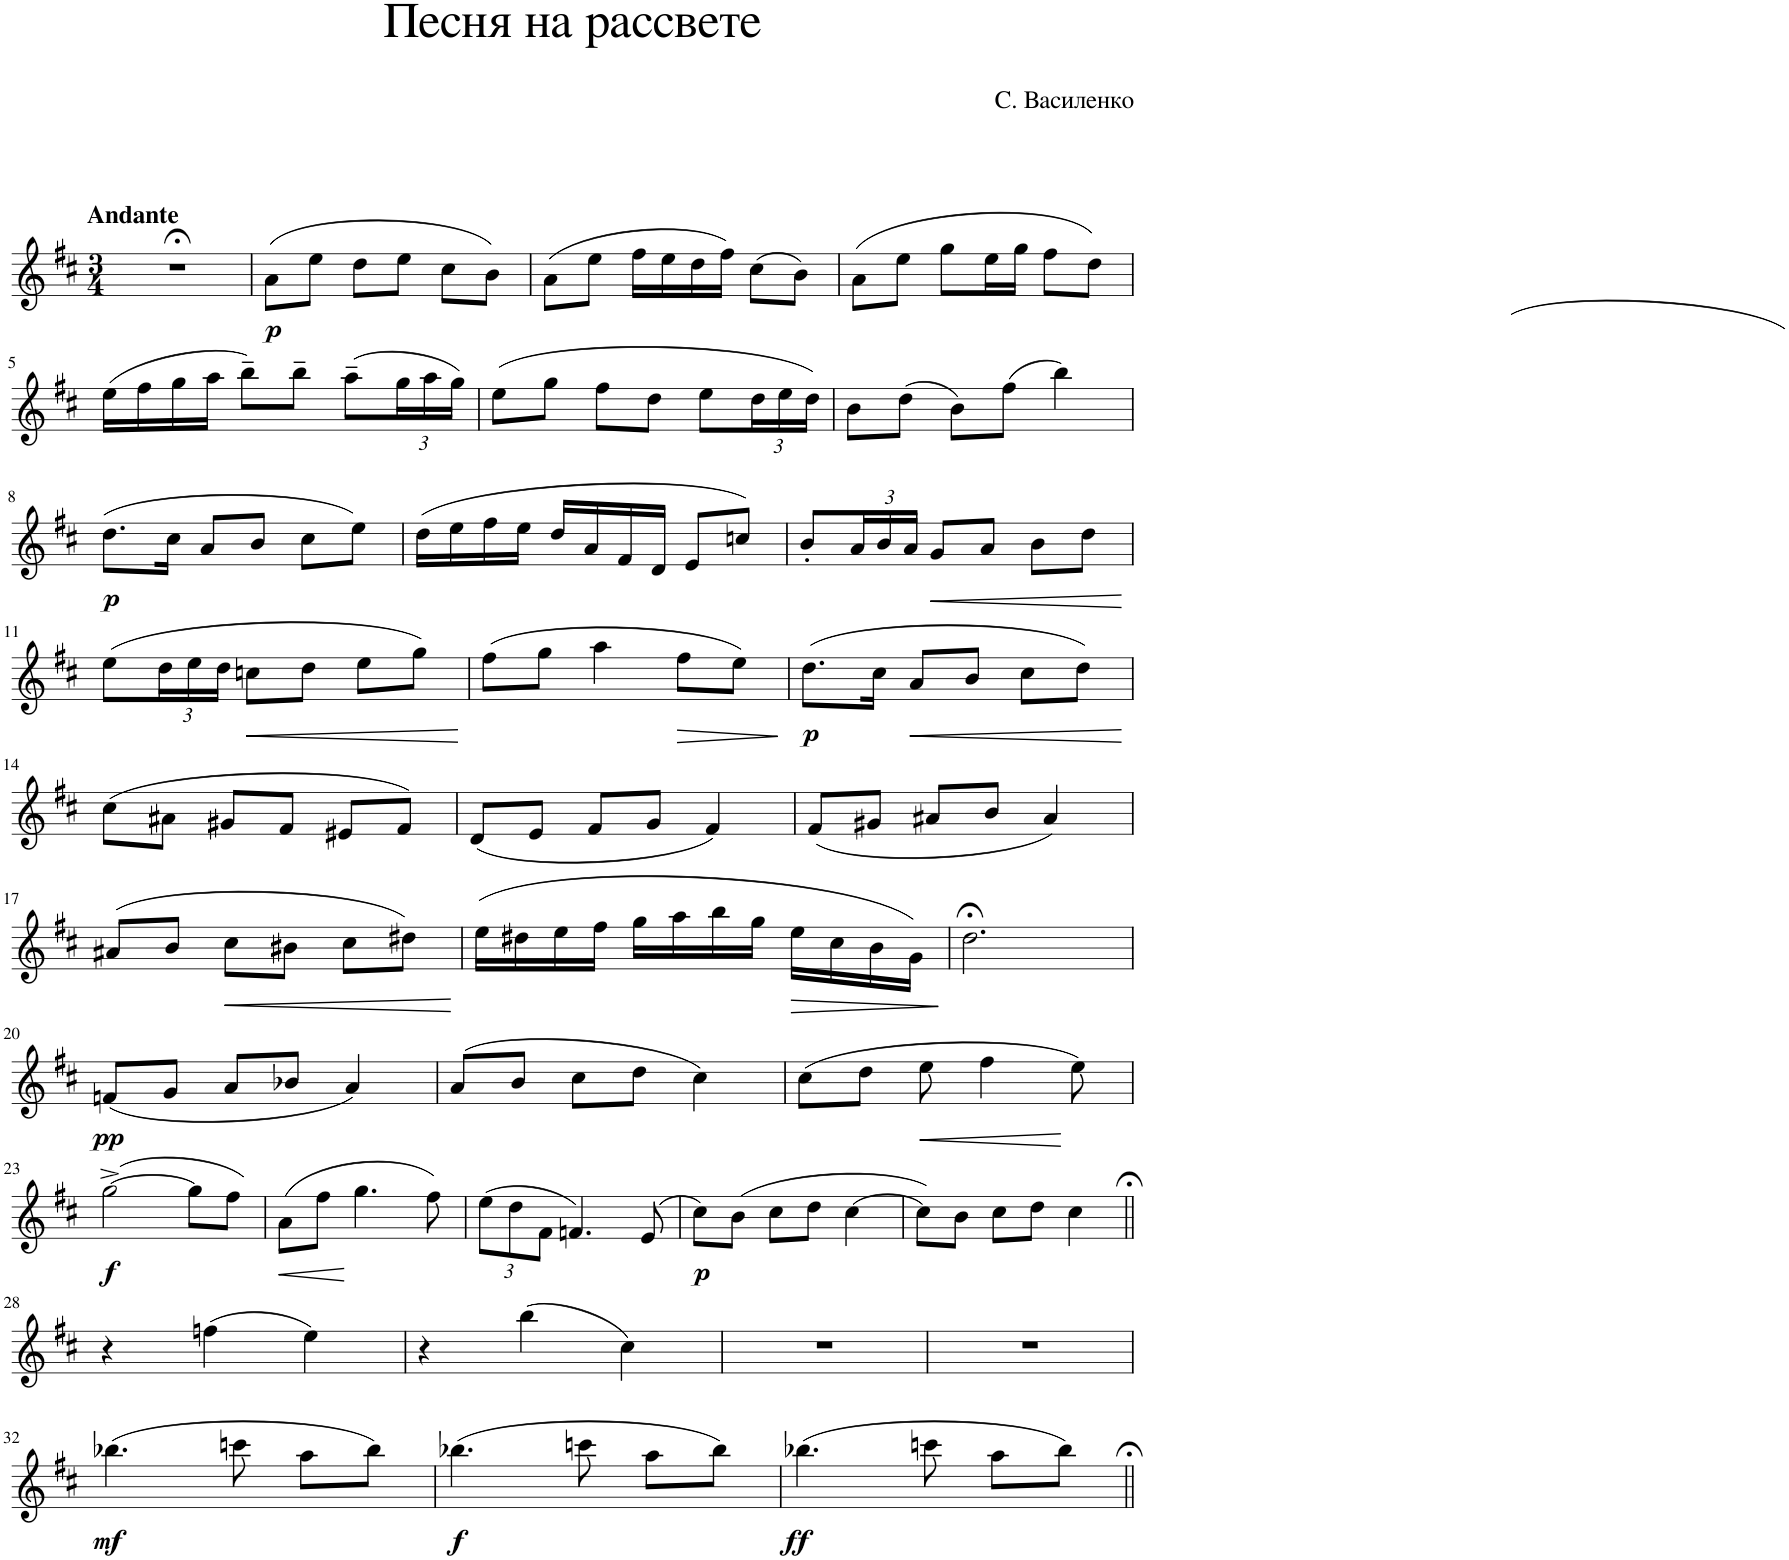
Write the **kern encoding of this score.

**kern	**dynam
*part1	*part1
*staff1	*staff1
*I"Piano	*
*I'Pno.	*
*clefG2	*
*k[f#c#]	*
*M3/4	*
=1	=1
!LO:TX:a:B:t=Andante	!
2.r;<	.
=2	=2
!	!LO:DY:b
(8a\L	p
8ee\J	.
8dd\L	.
8ee\J	.
8cc#\L	.
8b\J)	.
=3	=3
(8a\L	.
8ee\J	.
16ff#\LL	.
16ee\	.
16dd\	.
16ff#\JJ)	.
(8cc#\L	.
8b\J)	.
=4	=4
(8a\L	.
8ee\J	.
8gg\L	.
16ee\L	.
16gg\JJ	.
8ff#\L	.
8dd\J)	.
!!LO:LB:g=z
=5	=5
(16ee\LL	.
16ff#\	.
16gg\	.
16aa\JJ	.
8bb~\L)	.
8bb~\J	.
(8aa~\L	.
*Xbrackettup	*
24gg\L	.
24aa\	.
24gg\JJ)	.
=6	=6
(8ee\L	.
8gg\J	.
8ff#\L	.
8dd\J	.
8ee\L	.
24dd\L	.
24ee\	.
24dd\JJ)	.
=7	=7
8b\L	.
(8dd\J	.
8b\L)	.
(8ff#\J	.
4bb\)	.
!!LO:LB:g=z
=8	=8
!	!LO:DY:b
(8.dd\L	p
16cc#\Jk	.
8a/L	.
8b/J	.
8cc#\L	.
8ee\J)	.
=9	=9
(16dd\LL	.
16ee\	.
16ff#\	.
16ee\JJ	.
16dd/LL	.
16a/	.
16f#/	.
16d/JJ	.
8e/L	.
8ccn/J)	.
=10	=10
(8b'/L	.
24a/L	.
24b/	.
24a/JJ	.
!	!LO:HP:b
8g/L	<
8a/J	.
8b\L	.
8dd\J)	.
.	[
!!LO:LB:g=z
=11	=11
(8ee\L	.
24dd\L	.
24ee\	.
24dd\JJ	.
!	!LO:HP:b
8ccn\L	<
8dd\J	.
8ee\L	.
8gg\J)	.
.	[
=12	=12
(8ff#\L	.
8gg\J	.
4aa\	.
!	!LO:HP:b
8ff#\L	>
8ee\J)	.
.	]
=13	=13
!	!LO:DY:b
(8.dd\L	p
16cc#\Jk	.
!	!LO:HP:b
8a/L	<
8b/J	.
8cc#\L	.
8dd\J)	.
.	[
!!LO:LB:g=z
=14	=14
(8cc#\L	.
8a#X\J	.
8g#X/L	.
8f#/J	.
8e#X/L	.
8f#/J)	.
=15	=15
(8d/L	.
8e/J	.
8f#/L	.
8g/J	.
4f#/)	.
=16	=16
(8f#/L	.
8g#X/J	.
8a#X/L	.
8b/J	.
4a#/)	.
!!LO:LB:g=z
=17	=17
(8a#X/L	.
8b/J	.
!	!LO:HP:b
8cc#\L	<
8b#X\J	.
8cc#\L	.
8dd#X\J)	.
.	[
=18	=18
(16ee\LL	.
16dd#X\	.
16ee\	.
16ff#\JJ	.
16gg\LL	.
16aa\	.
16bb\	.
16gg\JJ	.
!	!LO:HP:b
16ee\LL	>
16cc#\	.
16b\	.
16g\JJ)	.
.	]
=19	=19
2.dd;<\	.
!!LO:LB:g=z
=20	=20
!	!LO:DY:b
(8fn/L	pp
8g/J	.
8a/L	.
8b-X/J	.
4a/)	.
=21	=21
(8a/L	.
8b/J	.
8cc#\L	.
8dd\J	.
4cc#\)	.
=22	=22
(8cc#\L	.
8dd\J	.
!	!LO:HP:b
8ee\	<
4ff#\	.
8ee\)	[
!!LO:LB:g=z
=23	=23
!	!LO:DY:b
([2gg^\	f
8gg\L]	.
8ff#\J)	.
=24	=24
!	!LO:HP:b
(8a\L	<
8ff#\J	.
4.gg\	[
8ff#\)	.
=25	=25
(12ee\L	.
12dd\	.
12f#\J	.
4.fn/)	.
(8e/	.
=26	=26
!	!LO:DY:b
8cc#\L)	p
(8b\J	.
8cc#\L	.
8dd\J	.
[4cc#\	.
=27	=27
8cc#\L])	.
8b\J	.
8cc#\L	.
8dd\J	.
4cc#\	.
!!LO:LB:g=z
=28||	=28||
4r	.
(4ffn\	.
4ee\)	.
=29	=29
4r	.
(4bb\	.
4cc#\)	.
=30	=30
2.r	.
=31	=31
2.r	.
!!LO:LB:g=z
=32	=32
!	!LO:DY:b
(4.bb-X\	mf
8cccn\	.
8aa\L	.
8bb-\J)	.
=33	=33
!	!LO:DY:b
(4.bb-X\	f
8cccn\	.
8aa\L	.
8bb-\J)	.
=34	=34
!	!LO:DY:b
(4.bb-X\	ff
8cccn\	.
8aa\L	.
8bb-\J)	.
=||	=||
*-	*-
